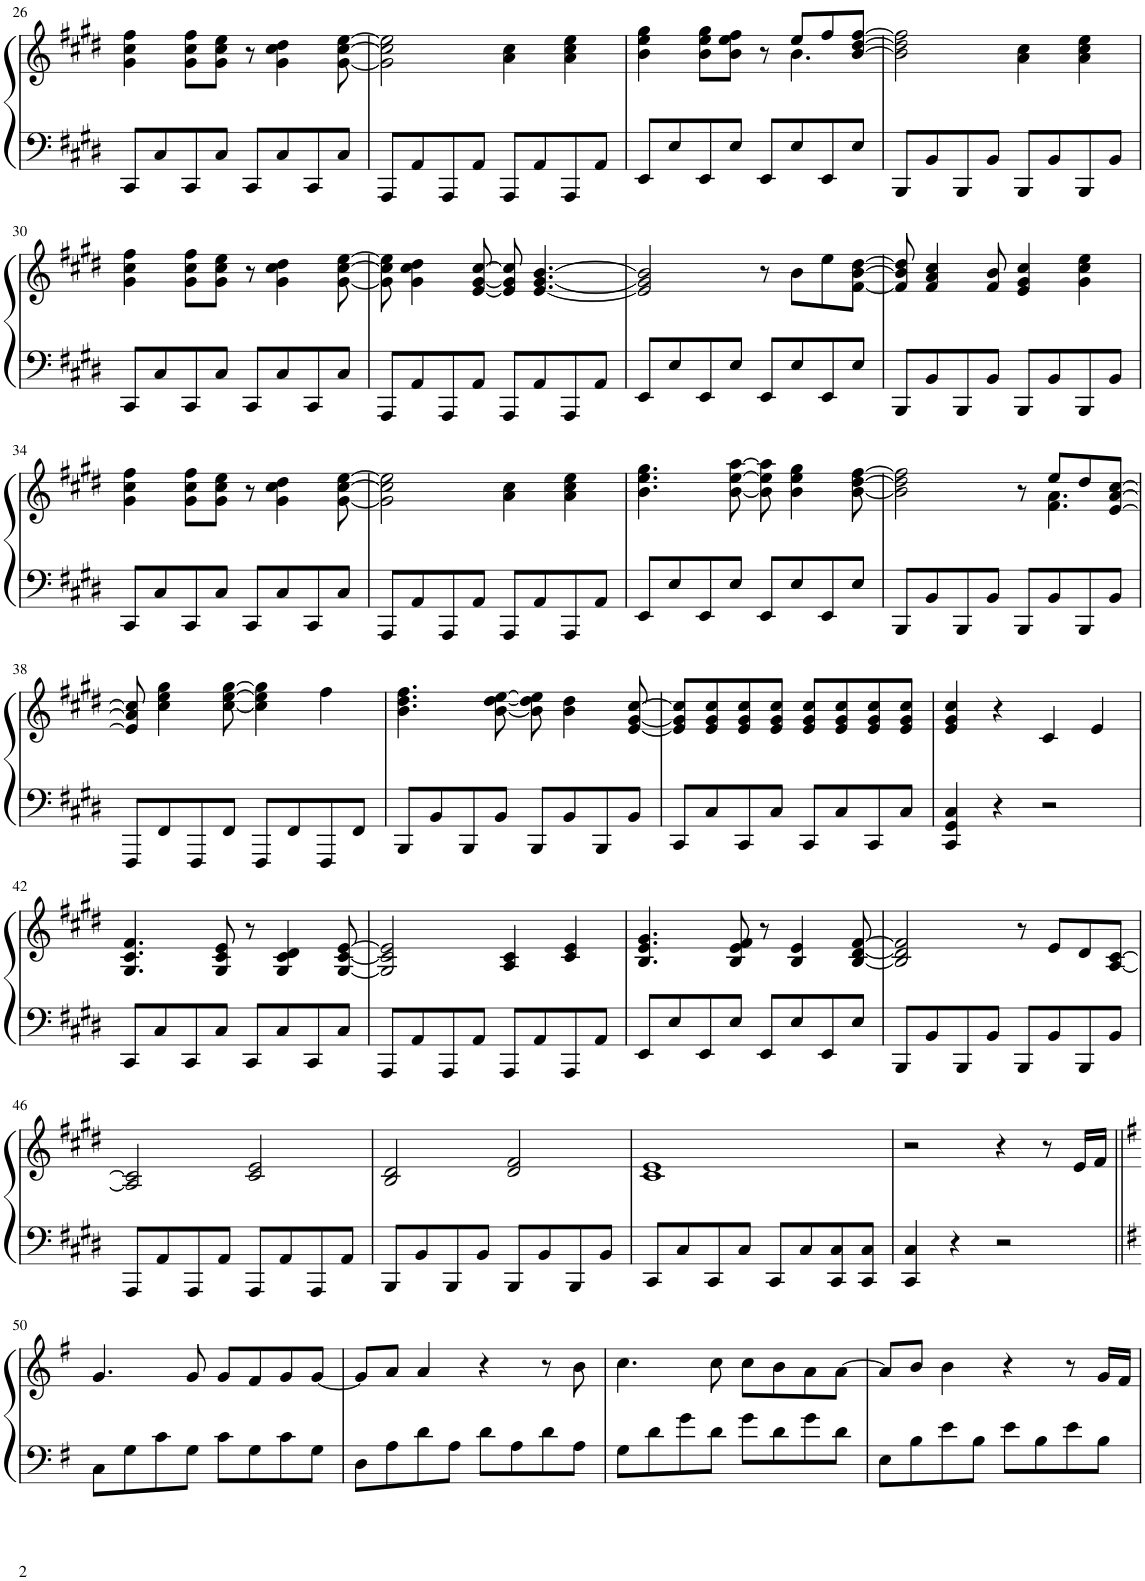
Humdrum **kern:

**kern	**kern
*part1	*part1
*staff2	*staff1
*I"피아노 , RH	*
!!LO:PB:g=z
*clefF4	*clefG2
*k[f#c#g#d#]	*k[f#c#g#d#]
*M4/4	*M4/4
=26	=26
8CC#/L	4g#\ 4cc#\ 4ff#\
8C#/	.
8CC#/	8g#\ 8cc#\ 8ff#\L
8C#/J	8g#\ 8cc#\ 8ee\J
8CC#/L	8r
8C#/	4g#\ 4cc#\ 4dd#\
8CC#/	.
8C#/J	[8g#\ [8cc#\ [8ee\
=27	=27
8AAA/L	2g#\] 2cc#\] 2ee\]
8AA/	.
8AAA/	.
8AA/J	.
8AAA/L	4a\ 4cc#\
8AA/	.
8AAA/	4a\ 4cc#\ 4ee\
8AA/J	.
=28	=28
*	*^
8EE/L	4b\ 4ee\ 4gg#\	8ryy
*	*v	*v
8E/	.
8EE/	8b\ 8ee\ 8gg#\L
8E/J	8b\ 8ee\ 8ff#\J
8EE/L	8r
*	*^
8E/	8ee/L	4.b\
8EE/	8ff#/	.
8E/J	[8b/ [8dd#/ [8ff#/J	.
*	*v	*v
=29	=29
8BBB/L	2b\] 2dd#\] 2ff#\]
8BB/	.
8BBB/	.
8BB/J	.
8BBB/L	4a\ 4cc#\
8BB/	.
8BBB/	4a\ 4cc#\ 4ee\
8BB/J	.
!!LO:LB:g=z
=30	=30
8CC#/L	4g#\ 4cc#\ 4ff#\
8C#/	.
8CC#/	8g#\ 8cc#\ 8ff#\L
8C#/J	8g#\ 8cc#\ 8ee\J
8CC#/L	8r
8C#/	4g#\ 4cc#\ 4dd#\
8CC#/	.
8C#/J	[8g#\ [8cc#\ [8ee\
=31	=31
8AAA/L	8g#\] 8cc#\] 8ee\]
8AA/	4g#\ 4cc#\ 4dd#\
8AAA/	.
8AA/J	[8e/ [8g#/ [8cc#/
8AAA/L	8e/] 8g#/] 8cc#/]
8AA/	[4.e/ [4.g#/ [4.b/
8AAA/	.
8AA/J	.
=32	=32
8EE/L	2e/] 2g#/] 2b/]
8E/	.
8EE/	.
8E/J	.
8EE/L	8r
8E/	8b\L
8EE/	8ee\
8E/J	[8f#\ [8b\ [8dd#\J
=33	=33
8BBB/L	8f#/] 8b/] 8dd#/]
8BB/	4f#/ 4a/ 4cc#/
8BBB/	.
8BB/J	8f#/ 8b/
8BBB/L	4e/ 4g#/ 4cc#/
8BB/	.
8BBB/	4g#\ 4cc#\ 4ee\
8BB/J	.
!!LO:LB:g=z
=34	=34
8CC#/L	4g#\ 4cc#\ 4ff#\
8C#/	.
8CC#/	8g#\ 8cc#\ 8ff#\L
8C#/J	8g#\ 8cc#\ 8ee\J
8CC#/L	8r
8C#/	4g#\ 4cc#\ 4dd#\
8CC#/	.
8C#/J	[8g#\ [8cc#\ [8ee\
=35	=35
8AAA/L	2g#\] 2cc#\] 2ee\]
8AA/	.
8AAA/	.
8AA/J	.
8AAA/L	4a\ 4cc#\
8AA/	.
8AAA/	4a\ 4cc#\ 4ee\
8AA/J	.
=36	=36
8EE/L	4.b\ 4.ee\ 4.gg#\
8E/	.
8EE/	.
8E/J	[8b\ [8ee\ [8aa\
8EE/L	8b\] 8ee\] 8aa\]
8E/	4b\ 4ee\ 4gg#\
8EE/	.
8E/J	[8b\ [8dd#\ [8ff#\
=37	=37
*	*^
8BBB/L	2b\] 2dd#\] 2ff#\]	8ryy
*	*v	*v
8BB/	.
8BBB/	.
8BB/J	.
8BBB/L	8r
*	*^
8BB/	8ee/L	4.f#\ 4.a\
8BBB/	8dd#/	.
8BB/J	[8e/ [8a/ [8cc#/J	.
*	*v	*v
!!LO:LB:g=z
=38	=38
8FFF#/L	8e/] 8a/] 8cc#/]
8FF#/	4cc#\ 4ee\ 4gg#\
8FFF#/	.
8FF#/J	[8cc#\ [8ee\ [8gg#\
8FFF#/L	4cc#\] 4ee\] 4gg#\]
8FF#/	.
8FFF#/	4ff#\
8FF#/J	.
=39	=39
8BBB/L	4.b\ 4.dd#\ 4.ff#\
8BB/	.
8BBB/	.
8BB/J	[8b\ [8dd#\ [8ee\
8BBB/L	8b\] 8dd#\] 8ee\]
8BB/	4b\ 4dd#\
8BBB/	.
8BB/J	[8e/ [8g#/ [8cc#/
=40	=40
8CC#/L	8e/] 8g#/] 8cc#/]L
8C#/	8e/ 8g#/ 8cc#/
8CC#/	8e/ 8g#/ 8cc#/
8C#/J	8e/ 8g#/ 8cc#/J
8CC#/L	8e/ 8g#/ 8cc#/L
8C#/	8e/ 8g#/ 8cc#/
8CC#/	8e/ 8g#/ 8cc#/
8C#/J	8e/ 8g#/ 8cc#/J
=41	=41
4CC#/ 4GG#/ 4C#/	4e/ 4g#/ 4cc#/
4r	4r
2r	4c#/
.	4e/
!!LO:LB:g=z
=42	=42
8CC#/L	4.G#/ 4.c#/ 4.f#/
8C#/	.
8CC#/	.
8C#/J	8G#/ 8c#/ 8e/
8CC#/L	8r
8C#/	4G#/ 4c#/ 4d#/
8CC#/	.
8C#/J	[8G#/ [8c#/ [8e/
=43	=43
8AAA/L	2G#/] 2c#/] 2e/]
8AA/	.
8AAA/	.
8AA/J	.
8AAA/L	4A/ 4c#/
8AA/	.
8AAA/	4c#/ 4e/
8AA/J	.
=44	=44
8EE/L	4.B/ 4.e/ 4.g#/
8E/	.
8EE/	.
8E/J	8B/ 8e/ 8f#/
8EE/L	8r
8E/	4B/ 4e/
8EE/	.
8E/J	[8B/ [8d#/ [8f#/
=45	=45
8BBB/L	2B/] 2d#/] 2f#/]
8BB/	.
8BBB/	.
8BB/J	.
8BBB/L	8r
8BB/	8e/L
8BBB/	8d#/
8BB/J	[8A/ [8c#/J
!!LO:LB:g=z
=46	=46
8AAA/L	2A/] 2c#/]
8AA/	.
8AAA/	.
8AA/J	.
8AAA/L	2c#/ 2e/
8AA/	.
8AAA/	.
8AA/J	.
=47	=47
8BBB/L	2B/ 2d#/
8BB/	.
8BBB/	.
8BB/J	.
8BBB/L	2d#/ 2f#/
8BB/	.
8BBB/	.
8BB/J	.
=48	=48
8CC#/L	1c# 1e
8C#/	.
8CC#/	.
8C#/J	.
8CC#/L	.
8C#/	.
8CC#/ 8C#/	.
8CC#/ 8C#/J	.
=49	=49
4CC#/ 4C#/	2r
4r	.
2r	4r
.	8r
.	16e/LL
.	16f#/JJ
!!LO:LB:g=z
=50||	=50||
*k[f#]	*k[f#]
8C\L	4.g/
8G\	.
8c\	.
8G\J	8g/
8c\L	8g/L
8G\	8f#/
8c\	8g/
8G\J	[8g/J
=51	=51
8D\L	8g/L]
8A\	8a/J
8d\	4a/
8A\J	.
8d\L	4r
8A\	.
8d\	8r
8A\J	8b\
=52	=52
8G\L	4.cc\
8d\	.
8g\	.
8d\J	8cc\
8g\L	8cc\L
8d\	8b\
8g\	8a\
8d\J	[8a\J
=53	=53
8E\L	8a/L]
8B\	8b/J
8e\	4b\
8B\J	.
8e\L	4r
8B\	.
8e\	8r
8B\J	16g/LL
.	16f#/JJ
=	=
*-	*-
